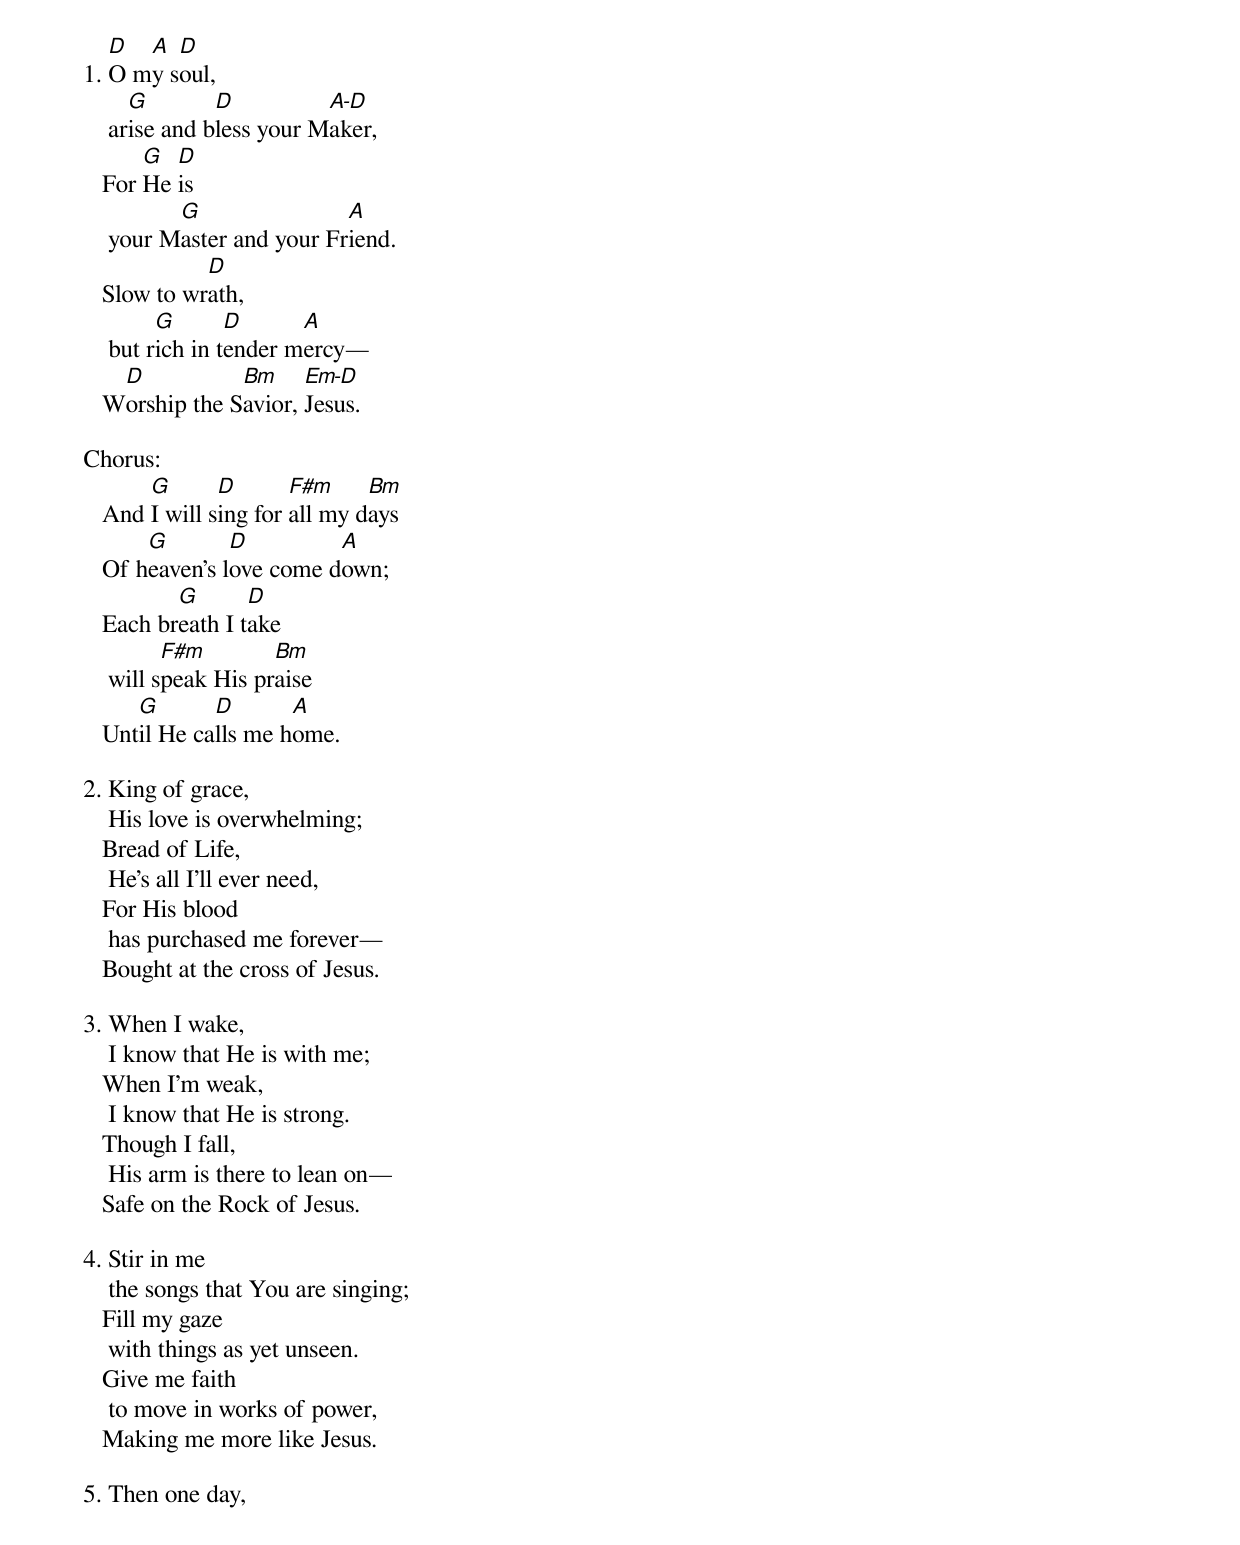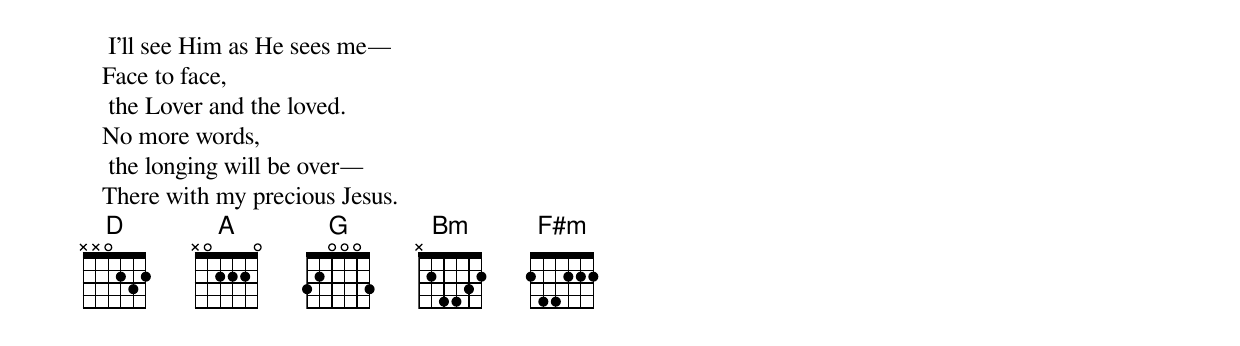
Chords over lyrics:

   D  A  D
1. O my soul,
      G        D          A-D
    arise and bless your Maker,
       G  D
   For He is
          G                A
    your Master and your Friend.
             D
   Slow to wrath,
         G       D      A
    but rich in tender mercy—
    D           Bm     Em-D
   Worship the Savior, Jesus.

Chorus:
       G       D       F#m     Bm
   And I will sing for all my days
       G        D         A
   Of heaven’s love come down;
          G       D
   Each breath I take
          F#m        Bm
    will speak His praise
      G       D       A
   Until He calls me home.

2. King of grace,
    His love is overwhelming;
   Bread of Life,
    He’s all I’ll ever need,
   For His blood
    has purchased me forever—
   Bought at the cross of Jesus.

3. When I wake,
    I know that He is with me;
   When I’m weak,
    I know that He is strong.
   Though I fall,
    His arm is there to lean on—
   Safe on the Rock of Jesus.

4. Stir in me
    the songs that You are singing;
   Fill my gaze
    with things as yet unseen.
   Give me faith
    to move in works of power,
   Making me more like Jesus.

5. Then one day,
    I’ll see Him as He sees me—
   Face to face,
    the Lover and the loved.
   No more words,
    the longing will be over—
   There with my precious Jesus.
